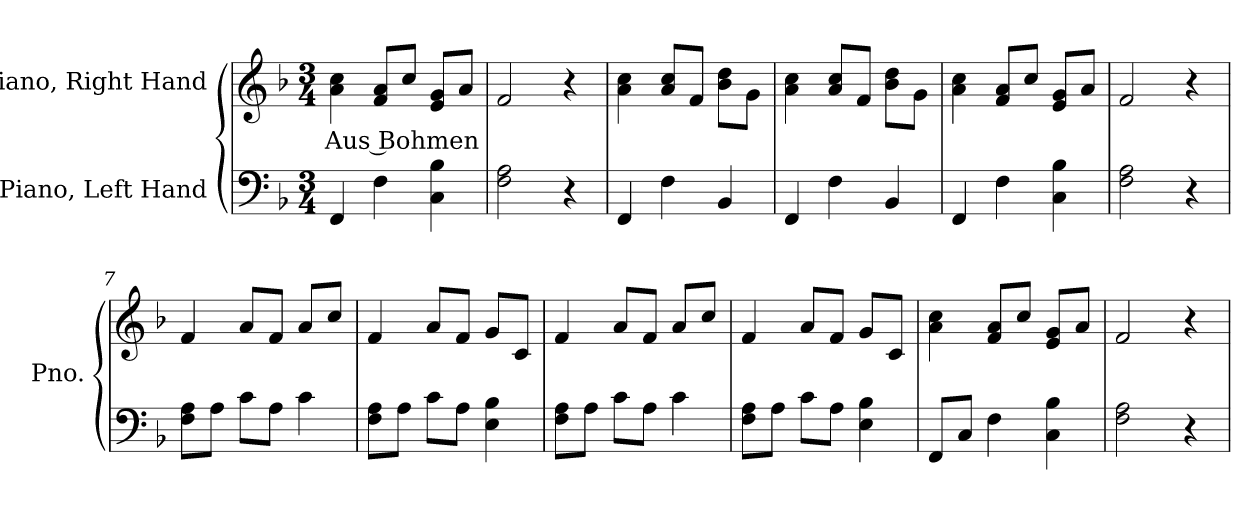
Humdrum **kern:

**kern	**kern	**text
*part2	*part1	*part1
*staff2	*staff1	*staff1
*I"Piano, Left Hand	*I"Piano, Right Hand	*
*I'Pno.	*I'Pno.	*
*clefF4	*clefG2	*
*k[b-]	*k[b-]	*
*M3/4	*M3/4	*
*MM100	*MM100	*
=1	=1	=1
!	!	!LO:LY:b
4FF/	4a\ 4cc\	Aus Bohmen
4F\	8f/ 8a/L	.
.	8cc/J	.
4C\ 4B-\	8e/ 8g/L	.
.	8a/J	.
=2	=2	=2
2F\ 2A\	2f/	.
4r	4r	.
=3	=3	=3
4FF/	4a\ 4cc\	.
4F\	8a/ 8cc/L	.
.	8f/J	.
4BB-/	8b-\ 8dd\L	.
.	8g\J	.
=4	=4	=4
4FF/	4a\ 4cc\	.
4F\	8a/ 8cc/L	.
.	8f/J	.
4BB-/	8b-\ 8dd\L	.
.	8g\J	.
=5	=5	=5
4FF/	4a\ 4cc\	.
4F\	8f/ 8a/L	.
.	8cc/J	.
4C\ 4B-\	8e/ 8g/L	.
.	8a/J	.
=6	=6	=6
2F\ 2A\	2f/	.
4r	4r	.
!!LO:LB:g=z
=7	=7	=7
8F\ 8A\L	4f/	.
8A\J	.	.
8c\L	8a/L	.
8A\J	8f/J	.
4c\	8a/L	.
.	8cc/J	.
=8	=8	=8
8F\ 8A\L	4f/	.
8A\J	.	.
8c\L	8a/L	.
8A\J	8f/J	.
4E\ 4B-\	8g/L	.
.	8c/J	.
=9	=9	=9
8F\ 8A\L	4f/	.
8A\J	.	.
8c\L	8a/L	.
8A\J	8f/J	.
4c\	8a/L	.
.	8cc/J	.
=10	=10	=10
8F\ 8A\L	4f/	.
8A\J	.	.
8c\L	8a/L	.
8A\J	8f/J	.
4E\ 4B-\	8g/L	.
.	8c/J	.
=11	=11	=11
8FF/L	4a\ 4cc\	.
8C/J	.	.
4F\	8f/ 8a/L	.
.	8cc/J	.
4C\ 4B-\	8e/ 8g/L	.
.	8a/J	.
=12	=12	=12
2F\ 2A\	2f/	.
4r	4r	.
=	=	=
*-	*-	*-
